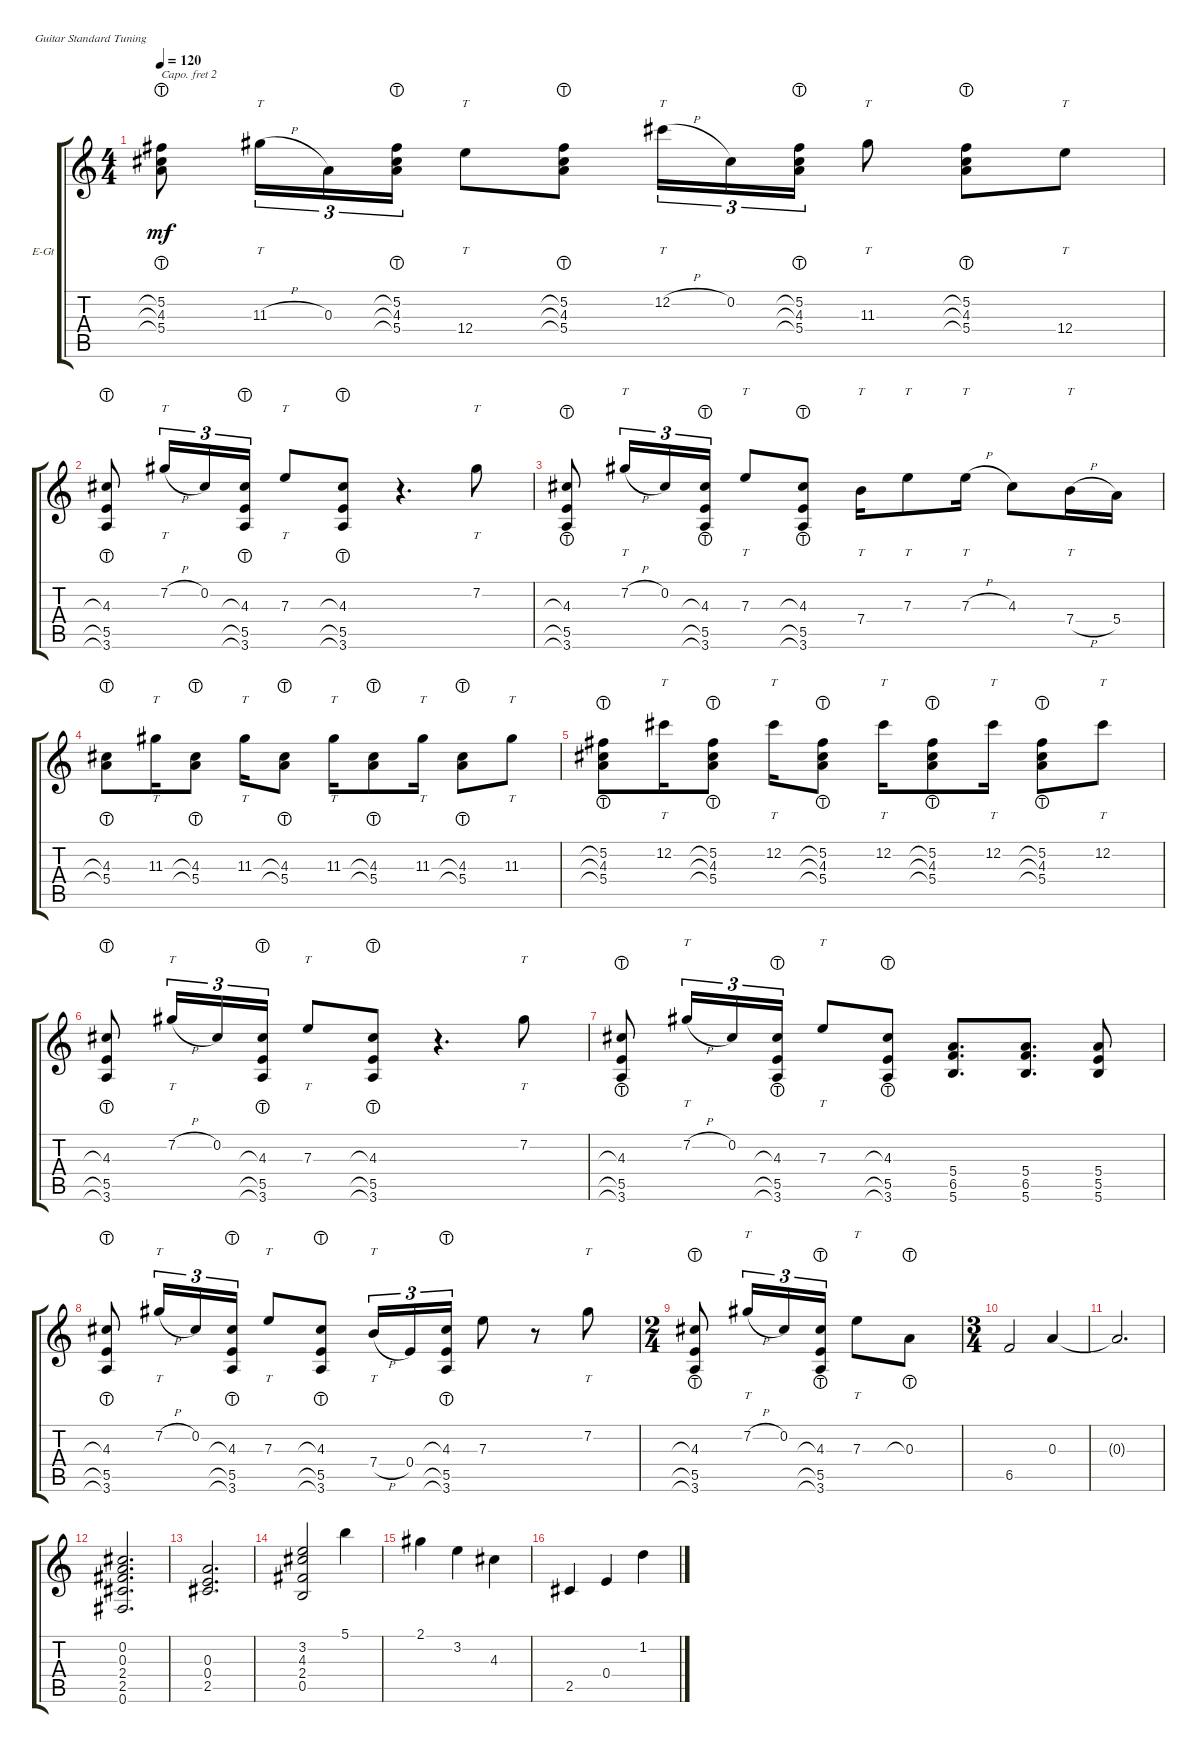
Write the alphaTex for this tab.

\defaultSystemsLayout 4
\bracketExtendMode groupsimilarinstruments
\firstSystemTrackNameOrientation horizontal
\otherSystemsTrackNameOrientation horizontal
\track ("Electric Guitar(Left)" "E-Gt") {instrument electricguitarclean}
\staff {score tabs}
\capo 2
\tuning (E4 B3 G3 D3 A2 E2)
\ts (4 4)
\tempo 120
\clef g2
\ks c
(5.4{lht} 4.3{lht} 5.2{lht}).8{dy mf} 11.3{h}.16{tt tu (3 2)} 0.3.16{tu (3 2)} (5.4{lht} 4.3{lht} 5.2{lht}).16{tu (3 2)} 12.4.8{tt} (5.4{lht} 4.3{lht} 5.2{lht}).8 12.2{h}.16{tt tu (3 2)} 0.2.16{tu (3 2)} (5.4{lht} 4.3{lht} 5.2{lht}).16{tu (3 2)} 11.3.8{tt} (5.4{lht} 4.3{lht} 5.2{lht}).8 12.4.8{tt} |
(3.6{lht} 4.3{lht} 5.5{lht}).8 7.2{h}.16{tt tu (3 2)} 0.2.16{tu (3 2)} (3.6{lht} 4.3{lht} 5.5{lht}).16{tu (3 2)} 7.3.8{tt} (3.6{lht} 4.3{lht} 5.5{lht}).8 r.4{d} 7.2.8{tt} |
(3.6{lht} 4.3{lht} 5.5{lht}).8 7.2{h}.16{tt tu (3 2)} 0.2.16{tu (3 2)} (3.6{lht} 4.3{lht} 5.5{lht}).16{tu (3 2)} 7.3.8{tt} (3.6{lht} 4.3{lht} 5.5{lht}).8 7.4.16{tt} 7.3.8{tt} 7.3{h}.16{tt} 4.3.8 7.4{h}.16{tt} 5.4.16 |
(5.4{lht} 4.3{lht}).8 11.3.16{tt} (4.3{lht} 5.4{lht}).8 11.3.16{tt} (5.4{lht} 4.3{lht}).8 11.3.16{tt} (5.4{lht} 4.3{lht}).8 11.3.16{tt} (5.4{lht} 4.3{lht}).8 11.3.8{tt} |
(5.4{lht} 4.3{lht} 5.2{lht}).8 12.2.16{tt} (5.4{lht} 4.3{lht} 5.2{lht}).8 12.2.16{tt} (5.4{lht} 4.3{lht} 5.2{lht}).8 12.2.16{tt} (5.4{lht} 4.3{lht} 5.2{lht}).8 12.2.16{tt} (5.4{lht} 4.3{lht} 5.2{lht}).8 12.2.8{tt} |
(3.6{lht} 4.3{lht} 5.5{lht}).8 7.2{h}.16{tt tu (3 2)} 0.2.16{tu (3 2)} (3.6{lht} 4.3{lht} 5.5{lht}).16{tu (3 2)} 7.3.8{tt} (3.6{lht} 4.3{lht} 5.5{lht}).8 r.4{d} 7.2.8{tt} |
(3.6{lht} 4.3{lht} 5.5{lht}).8 7.2{h}.16{tt tu (3 2)} 0.2.16{tu (3 2)} (3.6{lht} 4.3{lht} 5.5{lht}).16{tu (3 2)} 7.3.8{tt} (3.6{lht} 4.3{lht} 5.5{lht}).8 (5.6 6.5 5.4).8{d} (5.4 6.5 5.6).8{d} (5.6 5.5 5.4).8 |
(3.6{lht} 4.3{lht} 5.5{lht}).8 7.2{h}.16{tt tu (3 2)} 0.2.16{tu (3 2)} (3.6{lht} 4.3{lht} 5.5{lht}).16{tu (3 2)} 7.3.8{tt} (3.6{lht} 4.3{lht} 5.5{lht}).8 7.4{h}.16{tt tu (3 2)} 0.4.16{tu (3 2)} (3.6{lht} 4.3{lht} 5.5{lht}).16{tu (3 2)} 7.3.8 r.8 7.2.8{tt} |
\ts (2 4)
(3.6{lht} 4.3{lht} 5.5{lht}).8 7.2{h}.16{tt tu (3 2)} 0.2.16{tu (3 2)} (3.6{lht} 4.3{lht} 5.5{lht}).16{tu (3 2)} 7.3.8{tt} 0.3{lht}.8 |
\ts (3 4)
6.5.2 0.3.4 |
0.3{t}.2{d} |
(0.6 2.5 2.4 0.3 0.2).2{d} |
(2.5 0.4 0.3).2{d} |
(0.5 2.4 4.3 3.2).2 5.1.4 |
2.1.4 3.2.4 4.3.4 |
2.5.4 0.4.4 1.2.4
